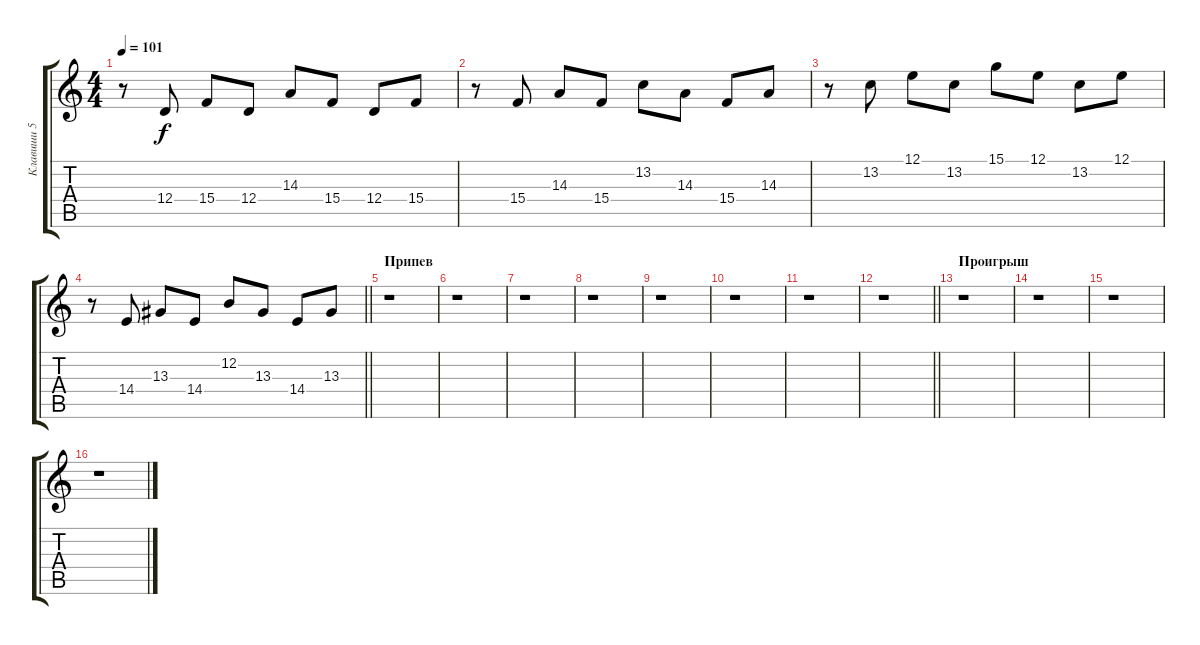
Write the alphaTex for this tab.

\track ("Клавиши 5" "Клавиши 5") {instrument pizzicatostrings}
\staff {score tabs}
\tuning (E4 B3 G3 D3 A2 E2) {hide}
\ts (4 4)
\tempo 101
\clef g2
\ks c
r.8{dy f} 12.4.8 15.4.8 12.4.8 14.3.8 15.4.8 12.4.8 15.4.8 |
r.8 15.4.8 14.3.8 15.4.8 13.2.8 14.3.8 15.4.8 14.3.8 |
r.8 13.2.8 12.1.8 13.2.8 15.1.8 12.1.8 13.2.8 12.1.8 |
\barLineRight lightlight
r.8 14.4.8 13.3.8 14.4.8 12.2.8 13.3.8 14.4.8 13.3.8 |
\section ("" "Припев")
r.1 |
r.1 |
r.1 |
r.1 |
r.1 |
r.1 |
r.1 |
\barLineRight lightlight
r.1 |
\section ("" "Проигрыш")
r.1 |
r.1 |
r.1 |
r.1
